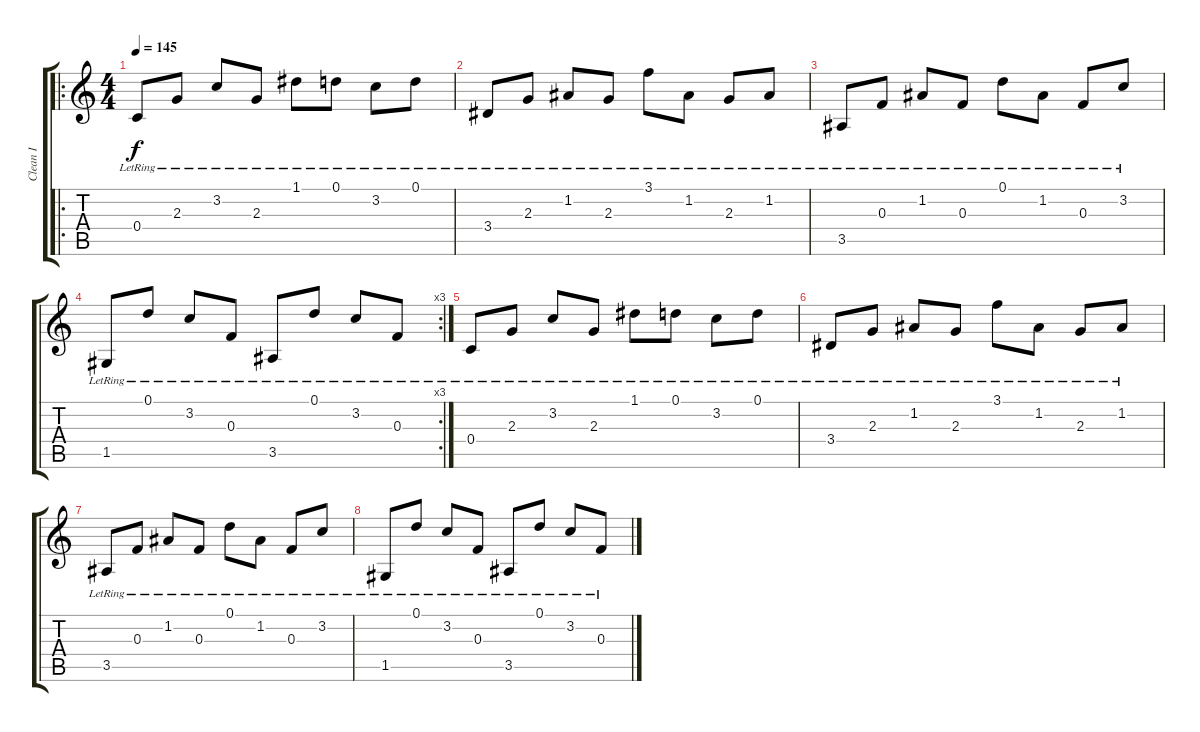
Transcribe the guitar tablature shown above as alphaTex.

\track ("Clean I" "Clean I") {instrument electricguitarclean}
\staff {score tabs}
\tuning (D4 A3 F3 C3 G2 C2) {hide}
\ro
\ts (4 4)
\tempo 145
\clef g2
\ks c
0.4{lr}.8{dy f} 2.3{lr}.8 3.2{lr}.8 2.3{lr}.8 1.1{lr}.8 0.1{lr}.8 3.2{lr}.8 0.1{lr}.8 |
3.4{lr}.8 2.3{lr}.8 1.2{lr}.8 2.3{lr}.8 3.1{lr}.8 1.2{lr}.8 2.3{lr}.8 1.2{lr}.8 |
3.5{lr}.8 0.3{lr}.8 1.2{lr}.8 0.3{lr}.8 0.1{lr}.8 1.2{lr}.8 0.3{lr}.8 3.2{lr}.8 |
\rc 3
1.5{lr}.8 0.1{lr}.8 3.2{lr}.8 0.3{lr}.8 3.5{lr}.8 0.1{lr}.8 3.2{lr}.8 0.3{lr}.8 |
0.4{lr}.8 2.3{lr}.8 3.2{lr}.8 2.3{lr}.8 1.1{lr}.8 0.1{lr}.8 3.2{lr}.8 0.1{lr}.8 |
3.4{lr}.8 2.3{lr}.8 1.2{lr}.8 2.3{lr}.8 3.1{lr}.8 1.2{lr}.8 2.3{lr}.8 1.2{lr}.8 |
3.5{lr}.8 0.3{lr}.8 1.2{lr}.8 0.3{lr}.8 0.1{lr}.8 1.2{lr}.8 0.3{lr}.8 3.2{lr}.8 |
1.5{lr}.8 0.1{lr}.8 3.2{lr}.8 0.3{lr}.8 3.5{lr}.8 0.1{lr}.8 3.2{lr}.8 0.3{lr}.8
